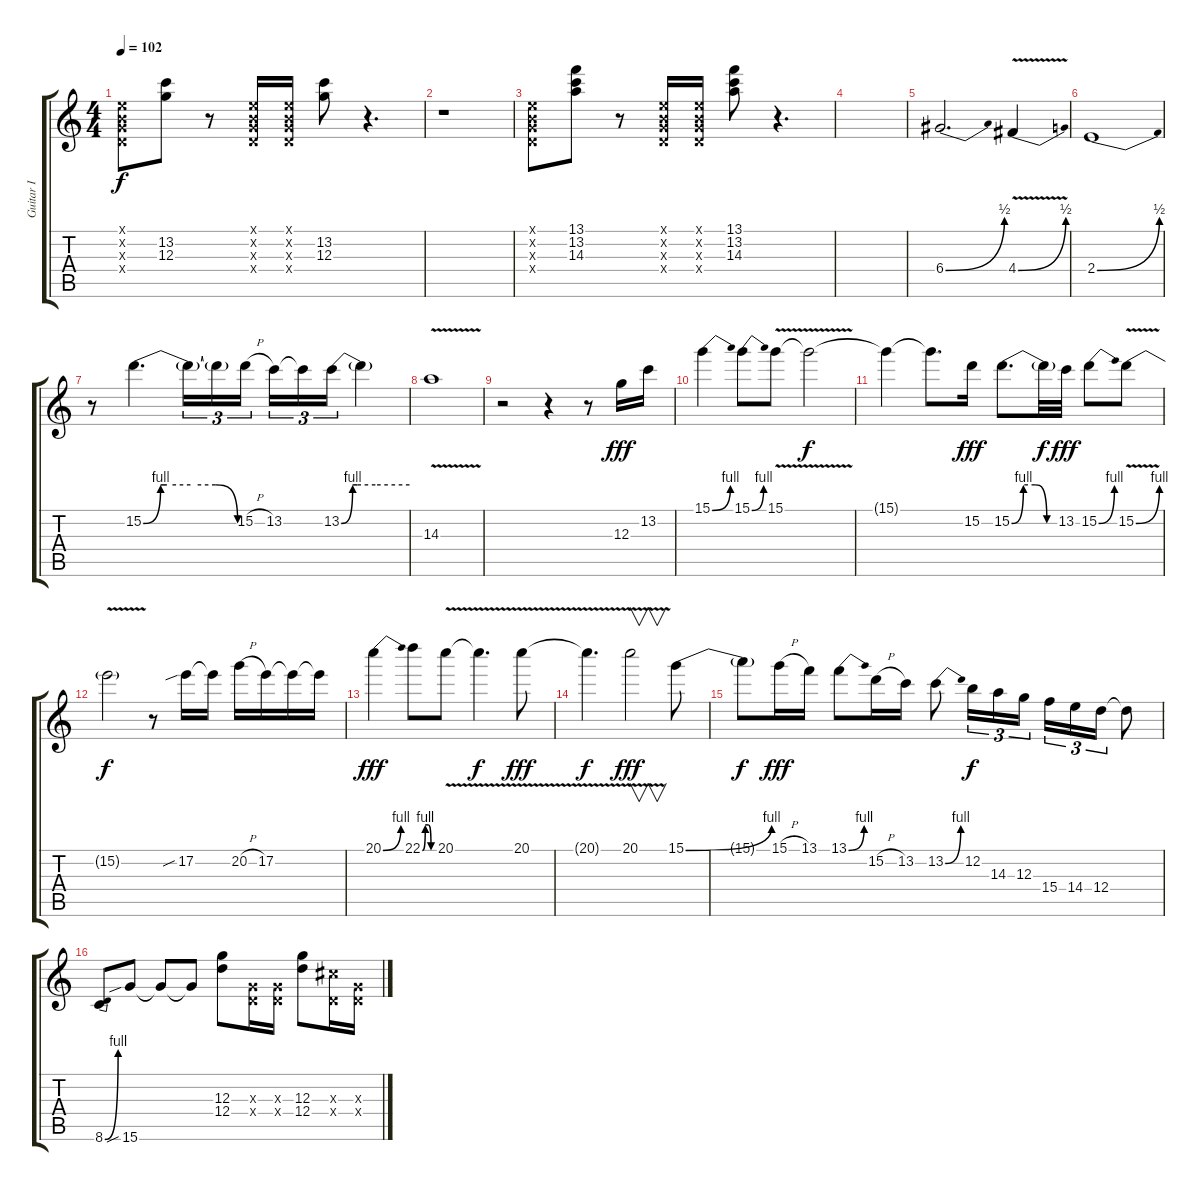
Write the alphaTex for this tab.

\track ("Guitar I" "Guitar I") {instrument distortionguitar}
\staff {score tabs}
\tuning (E4 B3 G3 D3 A2 E2) {hide}
\ts (4 4)
\tempo 102
\clef g2
\ks c
(0.1{x} 0.2{x} 0.3{x} 0.4{x}).8{dy f} (13.2 12.3).8 r.8 (0.1{x} 0.2{x} 0.3{x} 0.4{x}).16 (0.1{x} 0.2{x} 0.3{x} 0.4{x}).16 (13.2 12.3).8 r.4{d} |
r.1 |
(0.1{x} 0.2{x} 0.3{x} 0.4{x}).8 (13.1 13.2 14.3).8 r.8 (0.1{x} 0.2{x} 0.3{x} 0.4{x}).16 (0.1{x} 0.2{x} 0.3{x} 0.4{x}).16 (13.1 13.2 14.3).8 r.4{d} |
|
6.4{be (bend 0 0 60 2)}.2{d} 4.4{be (bend 0 0 60 2) v}.4 |
2.4{be (bend 0 0 60 2)}.1 |
r.8 15.2{be (custom 0 0 11 4 15 4 30 4 46 4 60 0)}.4{d} 15.2{t}.16{tu (3 2)} 15.2{t}.16{tu (3 2)} 15.2{h}.16{tu (3 2) beam splitsecondary} 13.2.16{tu (3 2)} 13.2{t}.16{tu (3 2)} 13.2{be (custom 0 0 10 4 14 4 30 4 60 4)}.16{tu (3 2)} 13.2{t}.4 |
14.3{v}.1 |
r.2 r.4 r.8 12.3.16{dy fff} 13.2.16 |
15.1{be (bend 0 0 60 4)}.4 15.1{be (bend 0 0 60 4)}.8 15.1{v}.8 15.1{t}.2{dy f} |
15.1{t}.4 15.1{t}.8{d} 15.2.16{dy fff} 15.2{be (custom 0 0 15 4 30 4 45 0 60 0)}.8{d} 15.2{t}.32{dy f} 13.2.32{dy fff} 15.2{be (bend 0 0 60 4)}.8 15.2{be (bend 0 0 60 4) v}.8 |
15.2{t}.2{dy f} r.8 17.2{sib}.16 17.2{t}.16 20.2{h}.16 17.2.16 17.2{t}.16 17.2{t}.16 |
20.1{be (bend 0 0 60 4)}.4{dy fff} 22.1{be (custom 0 0 15 4 30 4 45 0 60 0)}.8 20.1{v}.8 20.1{t}.4{d dy f} 20.1{v}.8{dy fff} |
20.1{t}.4{d dy f} 20.1{v}.2{v dy fff} 15.1{be (bend 0 0 60 4)}.8 |
15.1{t}.8{dy f} 15.1{h}.16{dy fff} 13.1.16 13.1{be (bend 0 0 60 4)}.8 15.2{h}.16 13.2.16 13.2{be (bend 0 0 60 4)}.8 12.2.16{tu (3 2) dy f} 14.3.16{tu (3 2)} 12.3.16{tu (3 2)} 15.4.16{tu (3 2)} 14.4.16{tu (3 2)} 12.4.16{tu (3 2)} 12.4{t}.8 |
8.6{be (bend 0 0 60 4)}.8 15.6{sib}.8 15.6{t}.8 15.6{t}.8 (12.3 12.4).8 (0.3{x} 0.4{x}).16 (0.3{x} 0.4{x}).16 (12.3 12.4).8 (6.3{x} 0.4{x}).16 (0.3{x} 0.4{x}).16
